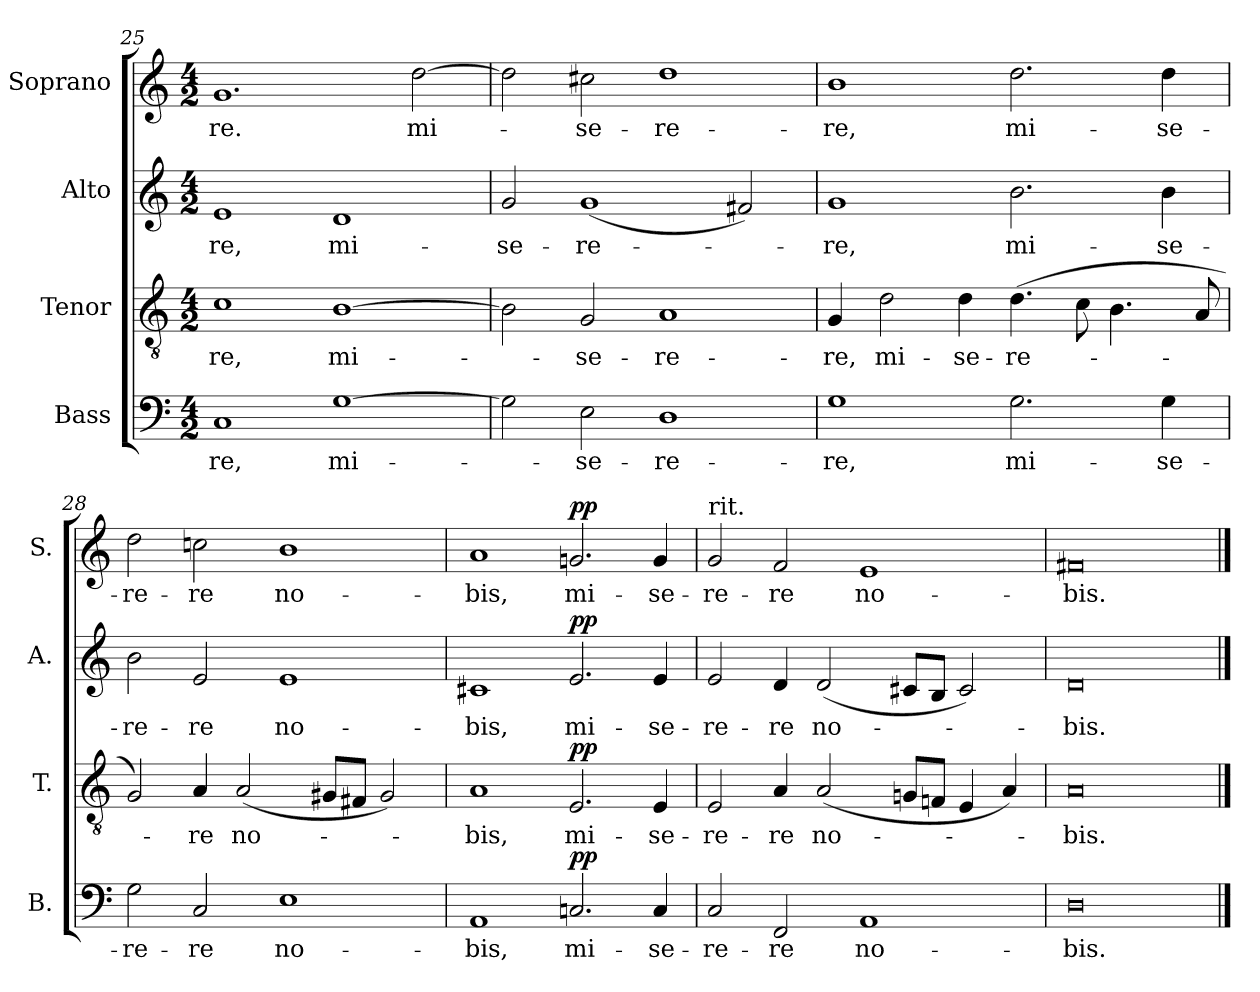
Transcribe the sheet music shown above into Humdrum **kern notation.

**kern	**text	**dynam	**kern	**text	**dynam	**kern	**text	**dynam	**kern	**text	**dynam
*part4	*part4	*part4	*part3	*part3	*part3	*part2	*part2	*part2	*part1	*part1	*part1
*staff4	*staff4	*staff4	*staff3	*staff3	*staff3	*staff2	*staff2	*staff2	*staff1	*staff1	*staff1
*I"Bass	*	*	*I"Tenor	*	*	*I"Alto	*	*	*I"Soprano	*	*
*I'B.	*	*	*I'T.	*	*	*I'A.	*	*	*I'S.	*	*
*clefF4	*	*	*clefGv2	*	*	*clefG2	*	*	*clefG2	*	*
*	*	*	*ITrd7c12	*	*	*	*	*	*	*	*
*k[]	*	*	*k[]	*	*	*k[]	*	*	*k[]	*	*
*C:	*	*	*C:	*	*	*C:	*	*	*C:	*	*
*M4/2	*	*	*M4/2	*	*	*M4/2	*	*	*M4/2	*	*
=25	=25	=25	=25	=25	=25	=25	=25	=25	=25	=25	=25
!	!LO:LY:b	!	!	!LO:LY:b	!	!	!LO:LY:b	!	!	!LO:LY:b	!
1C	-re,	.	1C	-re,	.	1e	-re,	.	1.g	-re.	.
!	!LO:LY:b	!	!	!LO:LY:b	!	!	!LO:LY:b	!	!	!	!
[>1G	mi-	.	[>1BB	mi-	.	1d	mi-	.	.	.	.
!	!	!	!	!	!	!	!	!	!	!LO:LY:b	!
.	.	.	.	.	.	.	.	.	[>2dd\	mi-	.
=26	=26	=26	=26	=26	=26	=26	=26	=26	=26	=26	=26
!	!	!	!	!	!	!	!LO:LY:b	!	!	!	!
2G\]	.	.	2BB\]	.	.	2g/	-se-	.	2dd\]	.	.
!	!LO:LY:b	!	!	!LO:LY:b	!	!	!LO:LY:b	!	!	!LO:LY:b	!
2E\	-se-	.	2GG/	-se-	.	(<1g	-re-	.	2cc#X\	-se-	.
!	!LO:LY:b	!	!	!LO:LY:b	!	!	!	!	!	!LO:LY:b	!
1D	-re-	.	1AA	-re-	.	.	.	.	1dd	-re-	.
.	.	.	.	.	.	2f#X/)	.	.	.	.	.
=27	=27	=27	=27	=27	=27	=27	=27	=27	=27	=27	=27
!	!LO:LY:b	!	!	!LO:LY:b	!	!	!LO:LY:b	!	!	!LO:LY:b	!
1G	-re,	.	4GG/	-re,	.	1g	-re,	.	1b	-re,	.
!	!	!	!	!LO:LY:b	!	!	!	!	!	!	!
.	.	.	2D\	mi-	.	.	.	.	.	.	.
!	!	!	!	!LO:LY:b	!	!	!	!	!	!	!
.	.	.	4D\	-se-	.	.	.	.	.	.	.
!	!LO:LY:b	!	!	!LO:LY:b	!	!	!LO:LY:b	!	!	!LO:LY:b	!
2.G\	mi-	.	(>4.D\	-re-	.	2.b\	mi-	.	2.dd\	mi-	.
.	.	.	8C\	.	.	.	.	.	.	.	.
.	.	.	4.BB\	.	.	.	.	.	.	.	.
!	!LO:LY:b	!	!	!	!	!	!LO:LY:b	!	!	!LO:LY:b	!
4G\	-se-	.	.	.	.	4b\	-se-	.	4dd\	-se-	.
.	.	.	8AA/	.	.	.	.	.	.	.	.
!!LO:LB:g=z
=28	=28	=28	=28	=28	=28	=28	=28	=28	=28	=28	=28
!	!LO:LY:b	!	!	!	!	!	!LO:LY:b	!	!	!LO:LY:b	!
2G\	-re-	.	2GG/)	.	.	2b\	-re-	.	2dd\	-re-	.
!	!LO:LY:b	!	!	!LO:LY:b	!	!	!LO:LY:b	!	!	!LO:LY:b	!
2C/	-re	.	4AA/	-re	.	2e/	-re	.	2ccn\	-re	.
!	!	!	!	!LO:LY:b	!	!	!	!	!	!	!
.	.	.	(<2AA/	no-	.	.	.	.	.	.	.
!	!LO:LY:b	!	!	!	!	!	!LO:LY:b	!	!	!LO:LY:b	!
1E	no-	.	.	.	.	1e	no-	.	1b	no-	.
.	.	.	8GG#X/L	.	.	.	.	.	.	.	.
.	.	.	8FF#X/J	.	.	.	.	.	.	.	.
.	.	.	2GG#/)	.	.	.	.	.	.	.	.
=29	=29	=29	=29	=29	=29	=29	=29	=29	=29	=29	=29
!	!LO:LY:b	!	!	!LO:LY:b	!	!	!LO:LY:b	!	!	!LO:LY:b	!
1AA	-bis,	.	1AA	-bis,	.	1c#X	-bis,	.	1a	-bis,	.
!	!LO:LY:b	!LO:DY:a	!	!LO:LY:b	!LO:DY:a	!	!LO:LY:b	!LO:DY:a	!	!LO:LY:b	!LO:DY:a
2.Cn/	mi-	pp	2.EE/	mi-	pp	2.e/	mi-	pp	2.gn/	mi-	pp
!	!LO:LY:b	!	!	!LO:LY:b	!	!	!LO:LY:b	!	!	!LO:LY:b	!
4C/	-se-	.	4EE/	-se-	.	4e/	-se-	.	4g/	-se-	.
=30	=30	=30	=30	=30	=30	=30	=30	=30	=30	=30	=30
!	!	!	!	!	!	!	!	!	!LO:TX:a:t=rit.	!	!
!	!LO:LY:b	!	!	!LO:LY:b	!	!	!LO:LY:b	!	!	!LO:LY:b	!
2C/	-re-	.	2EE/	-re-	.	2e/	-re-	.	2g/	-re-	.
!	!LO:LY:b	!	!	!LO:LY:b	!	!	!LO:LY:b	!	!	!LO:LY:b	!
2FF/	-re	.	4AA/	-re	.	4d/	-re	.	2f/	-re	.
!	!	!	!	!LO:LY:b	!	!	!LO:LY:b	!	!	!	!
.	.	.	(<2AA/	no-	.	(<2d/	no-	.	.	.	.
!	!LO:LY:b	!	!	!	!	!	!	!	!	!LO:LY:b	!
1AA	no-	.	.	.	.	.	.	.	1e	no-	.
.	.	.	8GGn/L	.	.	8c#X/L	.	.	.	.	.
.	.	.	8FFn/J	.	.	8B/J	.	.	.	.	.
.	.	.	4EE/	.	.	2c#/)	.	.	.	.	.
.	.	.	4AA/)	.	.	.	.	.	.	.	.
=31	=31	=31	=31	=31	=31	=31	=31	=31	=31	=31	=31
!	!LO:LY:b	!	!	!LO:LY:b	!	!	!LO:LY:b	!	!	!LO:LY:b	!
0D	-bis.	.	0AA	-bis.	.	0d	-bis.	.	0f#X	-bis.	.
==	==	==	==	==	==	==	==	==	==	==	==
*-	*-	*-	*-	*-	*-	*-	*-	*-	*-	*-	*-
